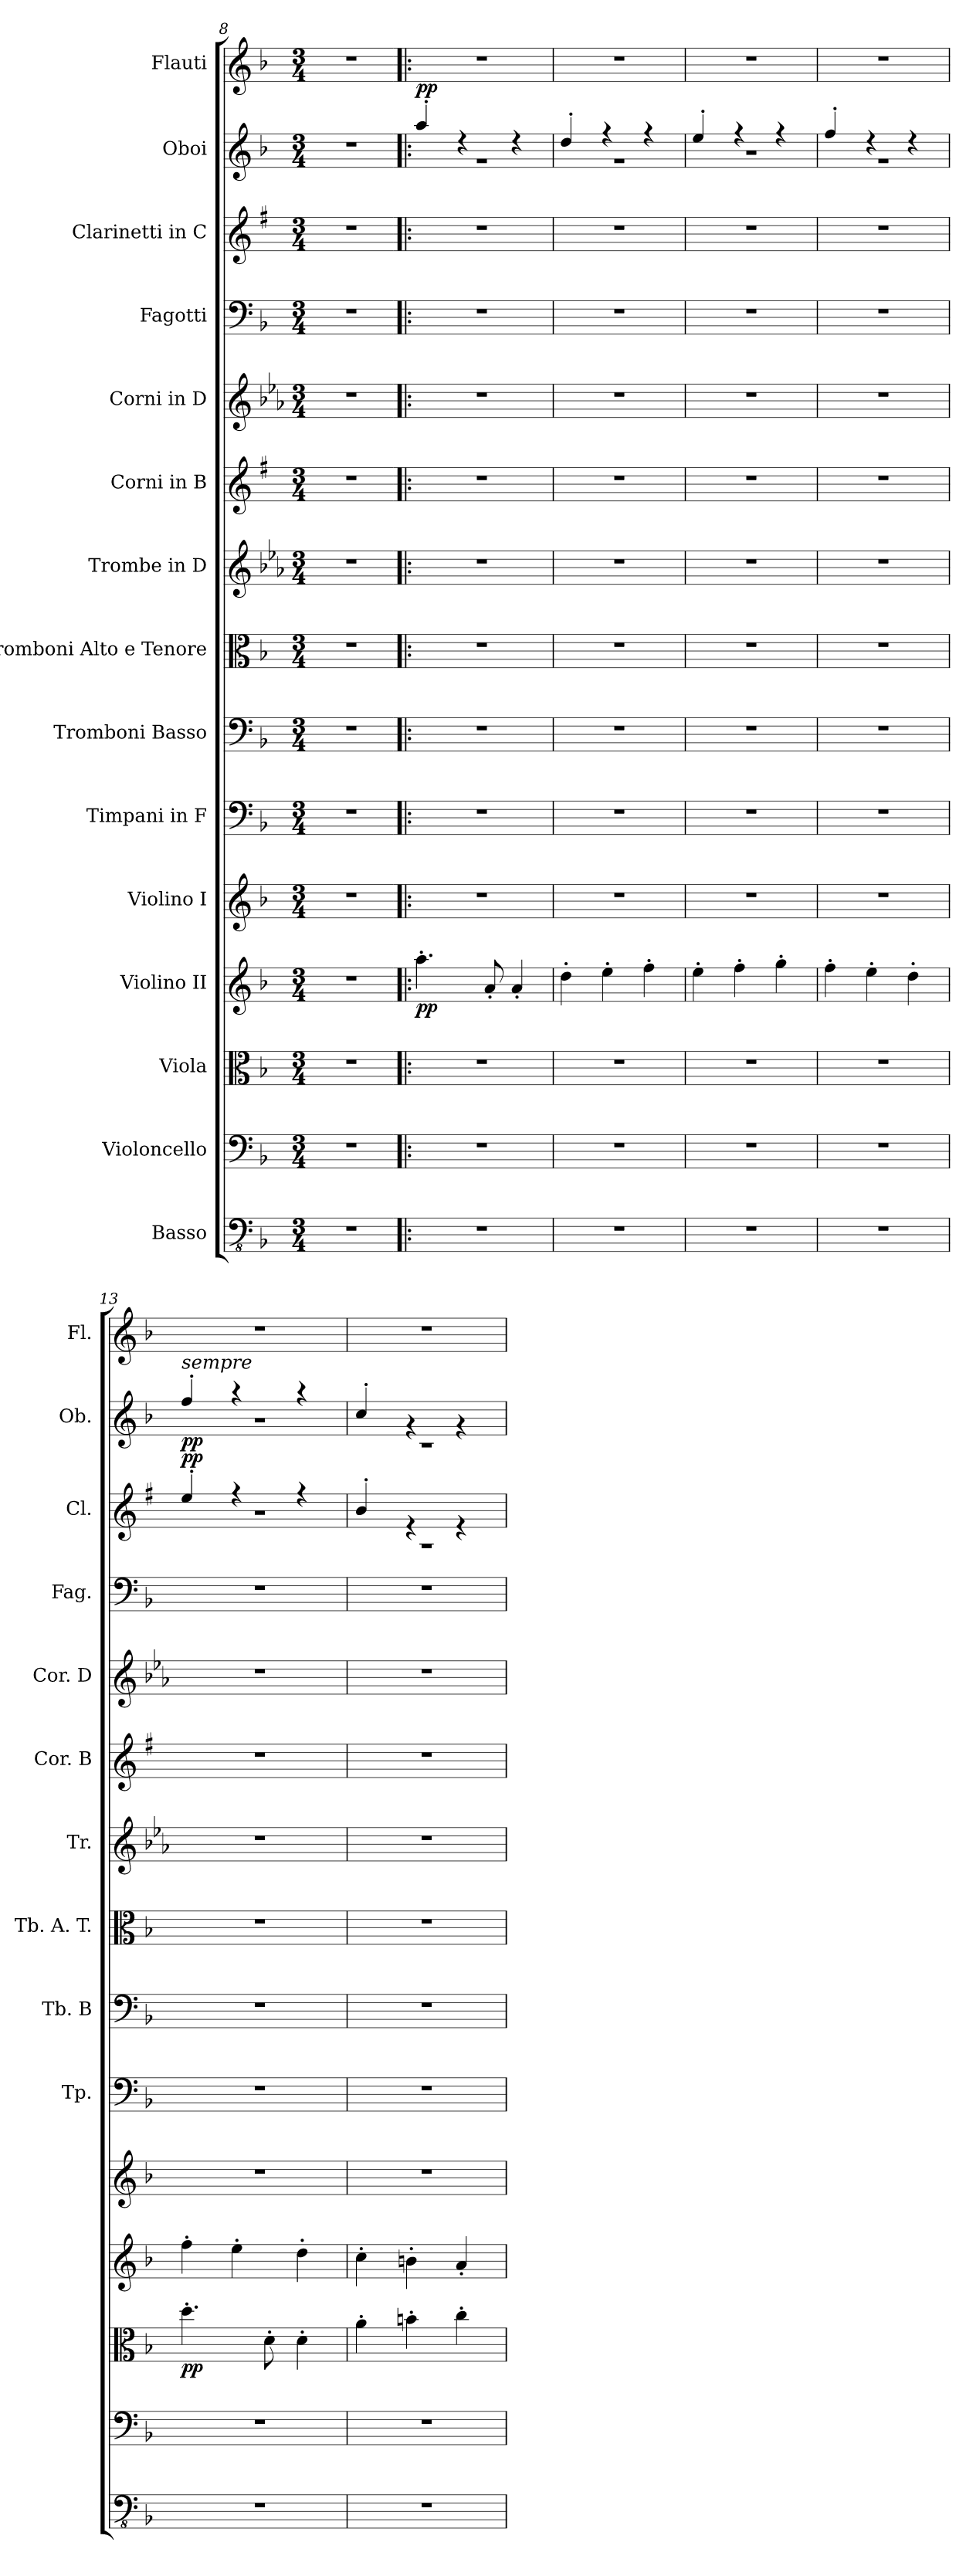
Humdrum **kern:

**kern	**kern	**kern	**dynam	**kern	**dynam	**kern	**kern	**kern	**kern	**kern	**kern	**kern	**kern	**kern	**dynam	**kern	**dynam	**kern
*part15	*part14	*part13	*part13	*part12	*part12	*part11	*part10	*part9	*part8	*part7	*part6	*part5	*part4	*part3	*part3	*part2	*part2	*part1
*staff15	*staff14	*staff13	*staff13	*staff12	*staff12	*staff11	*staff10	*staff9	*staff8	*staff7	*staff6	*staff5	*staff4	*staff3	*staff3	*staff2	*staff2	*staff1
*I"Basso	*I"Violoncello	*I"Viola	*	*I"Violino II	*	*I"Violino I	*I"Timpani in F	*I"Tromboni Basso	*I"Tromboni Alto e Tenore	*I"Trombe in D	*I"Corni in B	*I"Corni in D	*I"Fagotti	*I"Clarinetti in C	*	*I"Oboi	*	*I"Flauti
*	*	*	*	*	*	*	*I'Tp.	*I'Tb. B	*I'Tb. A. T.	*I'Tr.	*I'Cor. B	*I'Cor. D	*I'Fag.	*I'Cl.	*	*I'Ob.	*	*I'Fl.
*clefFv4	*clefF4	*clefC3	*	*clefG2	*	*clefG2	*clefF4	*clefF4	*clefC3	*clefG2	*clefG2	*clefG2	*clefF4	*clefG2	*	*clefG2	*	*clefG2
*	*	*	*	*	*	*	*	*	*	*ITrd1c2	*ITrd4c7	*ITrd4c7	*	*ITrd1c2	*	*	*	*
*k[b-]	*k[b-]	*k[b-]	*	*k[b-]	*	*k[b-]	*k[b-]	*k[b-]	*k[b-]	*k[b-e-a-d-g-]	*k[]	*k[b-e-a-d-]	*k[b-]	*k[b-]	*	*k[b-]	*	*k[b-]
*M3/4	*M3/4	*M3/4	*	*M3/4	*	*M3/4	*M3/4	*M3/4	*M3/4	*M3/4	*M3/4	*M3/4	*M3/4	*M3/4	*	*M3/4	*	*M3/4
=8	=8	=8	=8	=8	=8	=8	=8	=8	=8	=8	=8	=8	=8	=8	=8	=8	=8	=8
2.r	2.r	2.r	.	2.r	.	2.r	2.r	2.r	2.r	2.r	2.r	2.r	2.r	2.r	.	2.r	.	2.r
=9!|:	=9!|:	=9!|:	=9!|:	=9!|:	=9!|:	=9!|:	=9!|:	=9!|:	=9!|:	=9!|:	=9!|:	=9!|:	=9!|:	=9!|:	=9!|:	=9!|:	=9!|:	=9!|:
*	*	*	*	*	*	*	*	*	*	*	*	*	*	*	*	*^	*	*
!	!	!	!	!	!LO:DY:b	!	!	!	!	!	!	!	!	!	!	!	!	!LO:DY:a	!
2.r	2.r	2.r	.	4.aa'\	pp	2.r	2.r	2.r	2.r	2.r	2.r	2.r	2.r	2.r	.	4aa'/	2.r	pp	2.r
.	.	.	.	.	.	.	.	.	.	.	.	.	.	.	.	4rdd	.	.	.
.	.	.	.	8a'/	.	.	.	.	.	.	.	.	.	.	.	.	.	.	.
.	.	.	.	4a'/	.	.	.	.	.	.	.	.	.	.	.	4rdd	.	.	.
=10	=10	=10	=10	=10	=10	=10	=10	=10	=10	=10	=10	=10	=10	=10	=10	=10	=10	=10	=10
2.r	2.r	2.r	.	4dd'\	.	2.r	2.r	2.r	2.r	2.r	2.r	2.r	2.r	2.r	.	4dd'/	2.r	.	2.r
.	.	.	.	4ee'\	.	.	.	.	.	.	.	.	.	.	.	4r	.	.	.
.	.	.	.	4ff'\	.	.	.	.	.	.	.	.	.	.	.	4r	.	.	.
=11	=11	=11	=11	=11	=11	=11	=11	=11	=11	=11	=11	=11	=11	=11	=11	=11	=11	=11	=11
2.r	2.r	2.r	.	4ee'\	.	2.r	2.r	2.r	2.r	2.r	2.r	2.r	2.r	2.r	.	4ee'/	2.r	.	2.r
.	.	.	.	4ff'\	.	.	.	.	.	.	.	.	.	.	.	4r	.	.	.
.	.	.	.	4gg'\	.	.	.	.	.	.	.	.	.	.	.	4r	.	.	.
=12	=12	=12	=12	=12	=12	=12	=12	=12	=12	=12	=12	=12	=12	=12	=12	=12	=12	=12	=12
2.r	2.r	2.r	.	4ff'\	.	2.r	2.r	2.r	2.r	2.r	2.r	2.r	2.r	2.r	.	4ff'/	2.r	.	2.r
.	.	.	.	4ee'\	.	.	.	.	.	.	.	.	.	.	.	4rdd	.	.	.
.	.	.	.	4dd'\	.	.	.	.	.	.	.	.	.	.	.	4rdd	.	.	.
=13	=13	=13	=13	=13	=13	=13	=13	=13	=13	=13	=13	=13	=13	=13	=13	=13	=13	=13	=13
*	*	*	*	*	*	*	*	*	*	*	*	*	*	*^	*	*	*	*	*
!	!	!	!	!	!	!	!	!	!	!	!	!	!	!	!	!	!LO:TX:a:i:t=sempre	!	!	!
!	!	!	!LO:DY:b	!	!	!	!	!	!	!	!	!	!	!	!	!LO:DY:a	!	!	!LO:DY:b	!
2.r	2.r	4.dd'\	pp	4ff'\	.	2.r	2.r	2.r	2.r	2.r	2.r	2.r	2.r	4dd'/	2.r	pp	4ff'/	2.r	pp	2.r
.	.	.	.	4ee'\	.	.	.	.	.	.	.	.	.	4r	.	.	4r	.	.	.
.	.	8d'\	.	.	.	.	.	.	.	.	.	.	.	.	.	.	.	.	.	.
.	.	4d'\	.	4dd'\	.	.	.	.	.	.	.	.	.	4r	.	.	4r	.	.	.
!!LO:PB:g=z
=14	=14	=14	=14	=14	=14	=14	=14	=14	=14	=14	=14	=14	=14	=14	=14	=14	=14	=14	=14	=14
2.r	2.r	4a'\	.	4cc'\	.	2.r	2.r	2.r	2.r	2.r	2.r	2.r	2.r	4a'/	2.r	.	4cc'/	2.r	.	2.r
.	.	4bn'\	.	4bn'\	.	.	.	.	.	.	.	.	.	4re	.	.	4rg	.	.	.
.	.	4cc'\	.	4a'/	.	.	.	.	.	.	.	.	.	4re	.	.	4rg	.	.	.
*	*	*	*	*	*	*	*	*	*	*	*	*	*	*v	*v	*	*	*	*	*
*	*	*	*	*	*	*	*	*	*	*	*	*	*	*	*	*v	*v	*	*
=	=	=	=	=	=	=	=	=	=	=	=	=	=	=	=	=	=	=
*-	*-	*-	*-	*-	*-	*-	*-	*-	*-	*-	*-	*-	*-	*-	*-	*-	*-	*-
